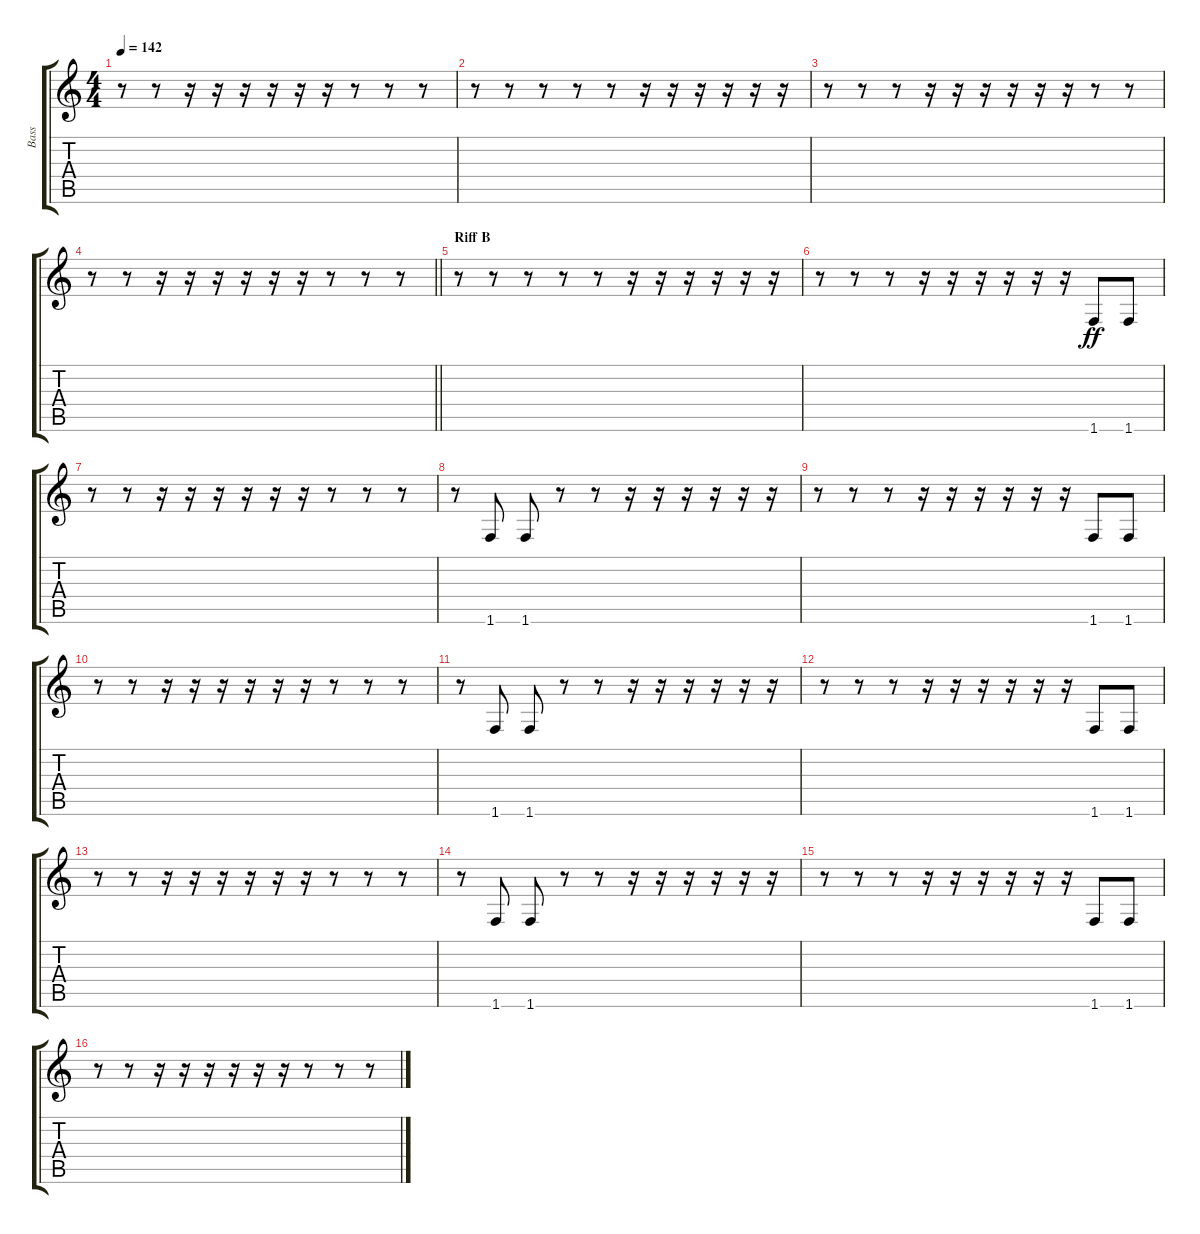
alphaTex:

\track ("Bass" "Bass") {instrument electricbassfinger}
\staff {score tabs}
\tuning (E4 B3 G3 D3 A2 E2) {hide}
\ts (4 4)
\tempo 142
\clef g2
\ks c
r.8{dy ff} r.8 r.16 r.16 r.16 r.16 r.16 r.16 r.8 r.8 r.8 |
r.8 r.8 r.8 r.8 r.8 r.16 r.16 r.16 r.16 r.16 r.16 |
r.8 r.8 r.8 r.16 r.16 r.16 r.16 r.16 r.16 r.8 r.8 |
\barLineRight lightlight
r.8 r.8 r.16 r.16 r.16 r.16 r.16 r.16 r.8 r.8 r.8 |
\section ("" "Riff B")
r.8 r.8 r.8 r.8 r.8 r.16 r.16 r.16 r.16 r.16 r.16 |
r.8 r.8 r.8 r.16 r.16 r.16 r.16 r.16 r.16 1.6.8 1.6.8 |
r.8 r.8 r.16 r.16 r.16 r.16 r.16 r.16 r.8 r.8 r.8 |
r.8 1.6.8 1.6.8 r.8 r.8 r.16 r.16 r.16 r.16 r.16 r.16 |
r.8 r.8 r.8 r.16 r.16 r.16 r.16 r.16 r.16 1.6.8 1.6.8 |
r.8 r.8 r.16 r.16 r.16 r.16 r.16 r.16 r.8 r.8 r.8 |
r.8 1.6.8 1.6.8 r.8 r.8 r.16 r.16 r.16 r.16 r.16 r.16 |
r.8 r.8 r.8 r.16 r.16 r.16 r.16 r.16 r.16 1.6.8 1.6.8 |
r.8 r.8 r.16 r.16 r.16 r.16 r.16 r.16 r.8 r.8 r.8 |
r.8 1.6.8 1.6.8 r.8 r.8 r.16 r.16 r.16 r.16 r.16 r.16 |
r.8 r.8 r.8 r.16 r.16 r.16 r.16 r.16 r.16 1.6.8 1.6.8 |
r.8 r.8 r.16 r.16 r.16 r.16 r.16 r.16 r.8 r.8 r.8
